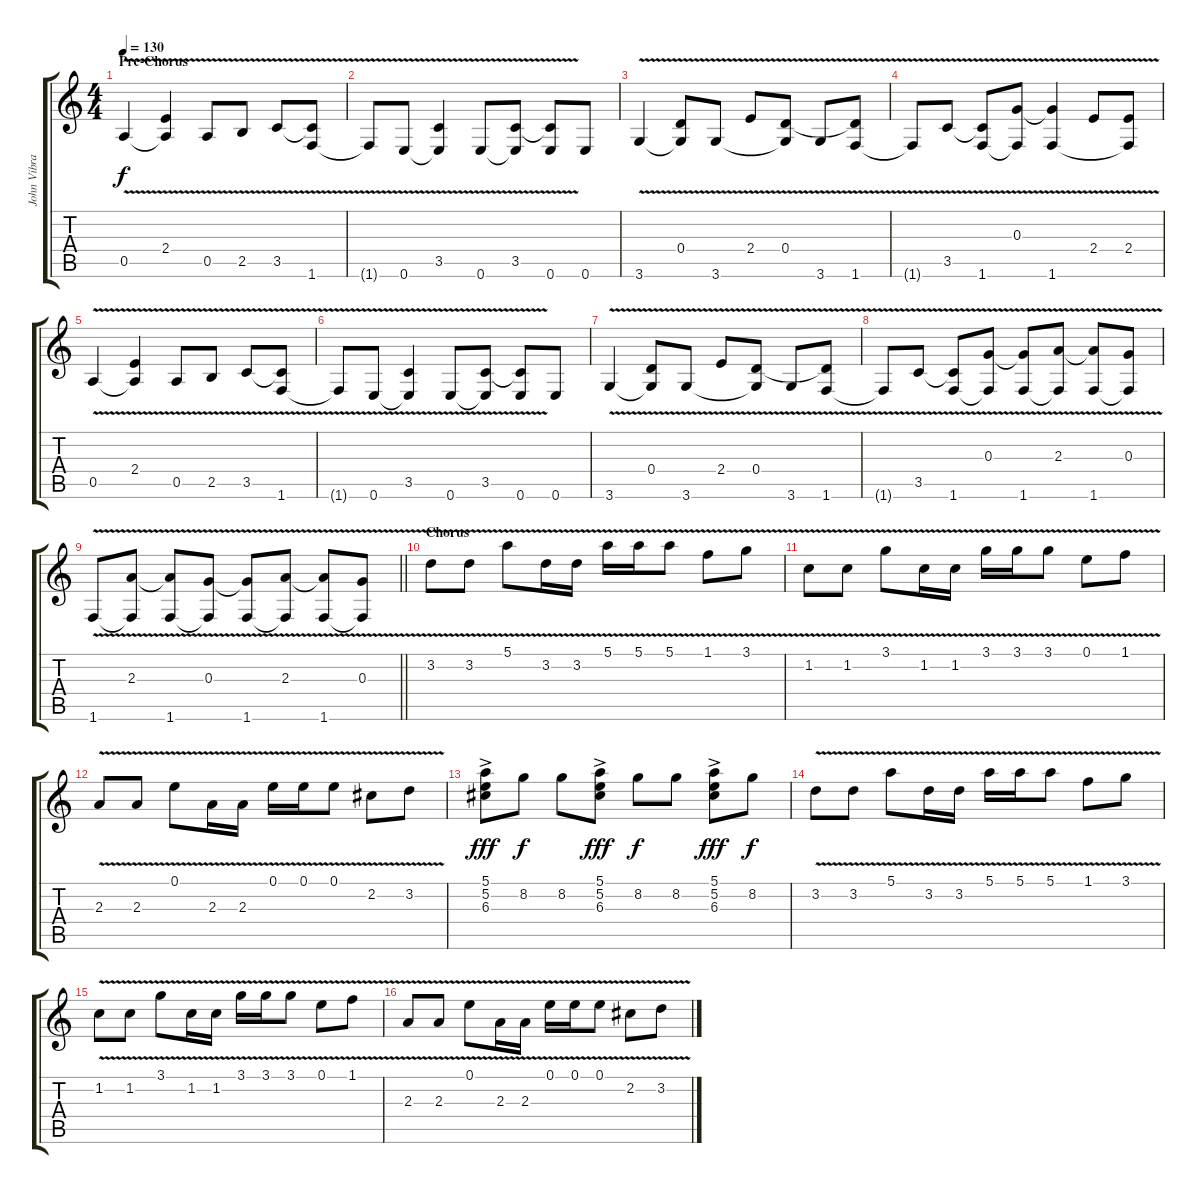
\track ("John Vibrato" "John Vibra") {instrument acousticguitarsteel}
\staff {score tabs}
\tuning (E4 B3 G3 D3 A2 E2) {hide}
\ts (4 4)
\section ("" "Pre-Chorus")
\tempo 130
\clef g2
\ks c
0.5{v}.4{dy f} (2.4{v} 0.5{t}).4 0.5{v}.8 2.5{v}.8 3.5{v}.8 (3.5{t} 1.6{v}).8 |
1.6{t}.8 0.6{v}.8 (3.5{v} 0.6{t}).4 0.6{v}.8 (3.5{v} 0.6{t}).8 (3.5{t} 0.6{v}).8 0.6.8 |
3.6{v}.4 (0.4{v} 3.6{t}).8 3.6{v}.8 2.4{v}.8 (0.4{v} 3.6{t}).8 3.6{v}.8 (0.4{t} 1.6{v}).8 |
1.6{t}.8 3.5{v}.8 (3.5{t} 1.6{v}).8 (0.3{v} 1.6{t}).8 (0.3{t} 1.6{v}).4 2.4{v}.8 (2.4{v} 1.6{t}).8 |
0.5{v}.4 (2.4{v} 0.5{t}).4 0.5{v}.8 2.5{v}.8 3.5{v}.8 (3.5{t} 1.6{v}).8 |
1.6{t}.8 0.6{v}.8 (3.5{v} 0.6{t}).4 0.6{v}.8 (3.5{v} 0.6{t}).8 (3.5{t} 0.6{v}).8 0.6.8 |
3.6{v}.4 (0.4{v} 3.6{t}).8 3.6{v}.8 2.4{v}.8 (0.4{v} 3.6{t}).8 3.6{v}.8 (0.4{t} 1.6{v}).8 |
1.6{t}.8 3.5{v}.8 (3.5{t} 1.6{v}).8 (0.3{v} 1.6{t}).8 (0.3{t} 1.6{v}).8 (2.3{v} 1.6{t}).8 (2.3{t} 1.6).8 (0.3{v} 1.6{t}).8 |
\barLineRight lightlight
1.6{v}.8 (2.3{v} 1.6{t}).8 (2.3{t} 1.6{v}).8 (0.3{v} 1.6{t}).8 (0.3{t} 1.6{v}).8 (2.3{v} 1.6{t}).8 (2.3{t} 1.6{v}).8 (0.3{v} 1.6{t}).8 |
\section ("" "Chorus")
3.2{v}.8 3.2{v}.8 5.1{v}.8 3.2{v}.16 3.2{v}.16 5.1{v}.16 5.1{v}.16 5.1{v}.8 1.1{v}.8 3.1{v}.8 |
1.2{v}.8 1.2{v}.8 3.1{v}.8 1.2{v}.16 1.2{v}.16 3.1{v}.16 3.1{v}.16 3.1{v}.8 0.1{v}.8 1.1{v}.8 |
2.3{v}.8 2.3{v}.8 0.1{v}.8 2.3{v}.16 2.3{v}.16 0.1{v}.16 0.1{v}.16 0.1{v}.8 2.2{v}.8 3.2{v}.8 |
(5.1{ac} 5.2{ac} 6.3{ac}).8{dy fff} 8.2.8{dy f} 8.2.8 (5.1{ac} 5.2{ac} 6.3{ac}).8{dy fff} 8.2.8{dy f} 8.2.8 (5.1{ac} 5.2{ac} 6.3{ac}).8{dy fff} 8.2.8{dy f} |
3.2{v}.8 3.2{v}.8 5.1{v}.8 3.2{v}.16 3.2{v}.16 5.1{v}.16 5.1{v}.16 5.1{v}.8 1.1{v}.8 3.1{v}.8 |
1.2{v}.8 1.2{v}.8 3.1{v}.8 1.2{v}.16 1.2{v}.16 3.1{v}.16 3.1{v}.16 3.1{v}.8 0.1{v}.8 1.1{v}.8 |
2.3{v}.8 2.3{v}.8 0.1{v}.8 2.3{v}.16 2.3{v}.16 0.1{v}.16 0.1{v}.16 0.1{v}.8 2.2{v}.8 3.2{v}.8
